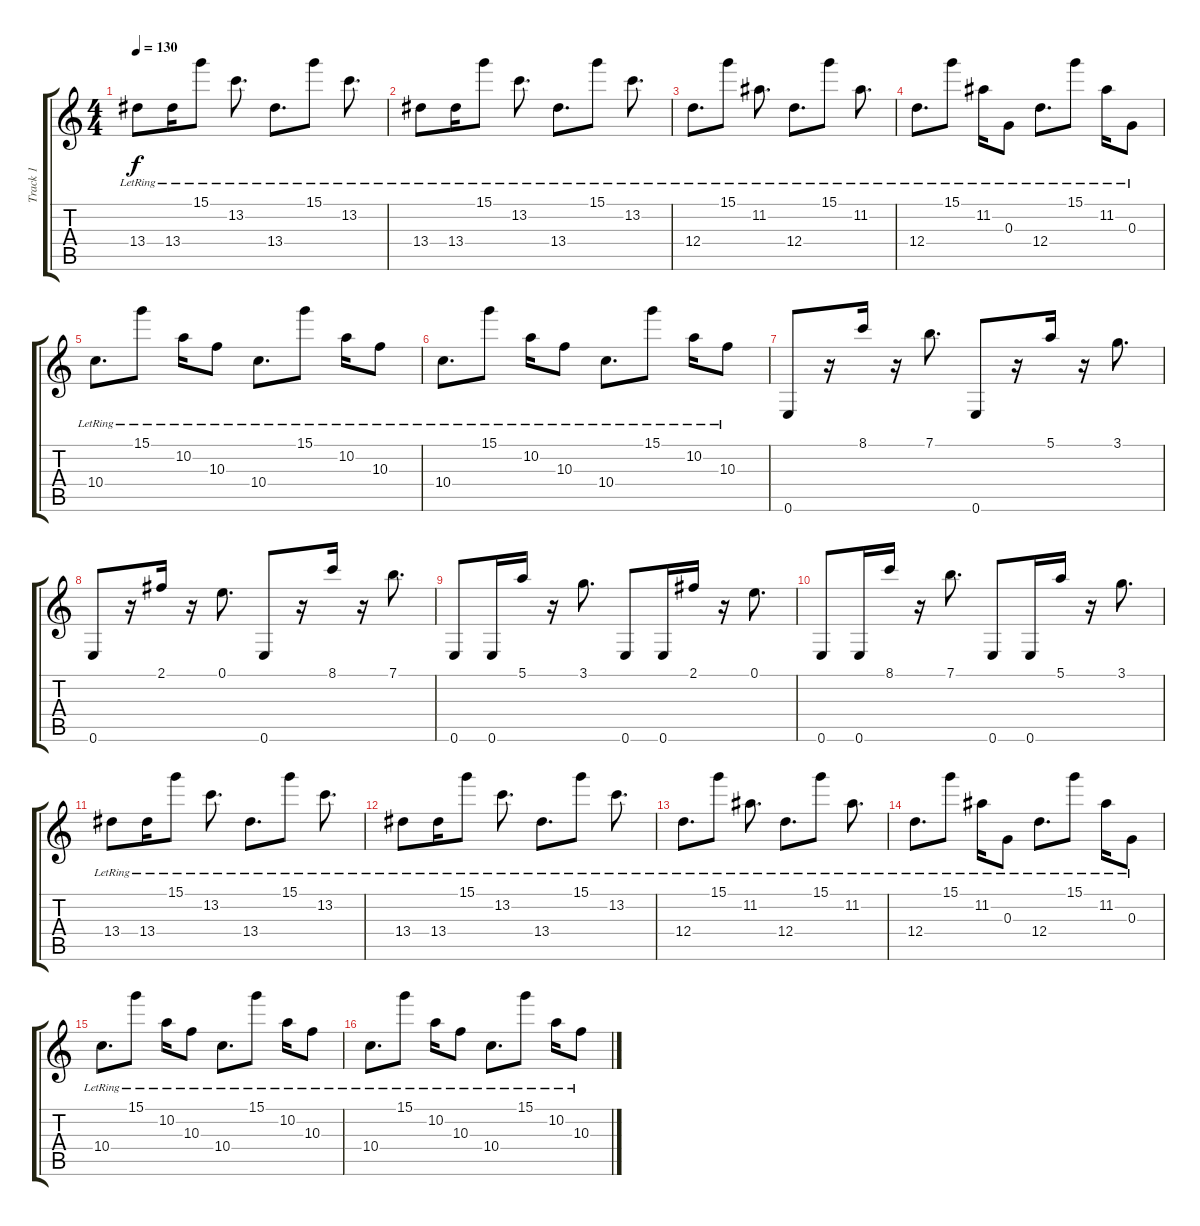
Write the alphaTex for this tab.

\track ("Track 1" "Track 1") {instrument electricguitarjazz}
\staff {score tabs}
\tuning (E4 B3 G3 D3 A2 E2) {hide}
\ts (4 4)
\tempo 130
\clef g2
\ks c
13.4{lr}.8{dy f volume 9 instrument electricguitarjazz} 13.4{lr}.16 15.1{lr}.8 13.2{lr}.8{d} 13.4{lr}.8{d} 15.1{lr}.8 13.2{lr}.8{d} |
13.4{lr}.8 13.4{lr}.16 15.1{lr}.8 13.2{lr}.8{d} 13.4{lr}.8{d} 15.1{lr}.8 13.2{lr}.8{d} |
12.4{lr}.8{d} 15.1{lr}.8 11.2{lr}.8{d} 12.4{lr}.8{d} 15.1{lr}.8 11.2{lr}.8{d} |
12.4{lr}.8{d} 15.1{lr}.8 11.2{lr}.16 0.3{lr}.8 12.4{lr}.8{d} 15.1{lr}.8 11.2{lr}.16 0.3{lr}.8 |
10.4{lr}.8{d} 15.1{lr}.8 10.2{lr}.16 10.3{lr}.8 10.4{lr}.8{d} 15.1{lr}.8 10.2{lr}.16 10.3{lr}.8 |
10.4{lr}.8{d} 15.1{lr}.8 10.2{lr}.16 10.3{lr}.8 10.4{lr}.8{d} 15.1{lr}.8 10.2{lr}.16 10.3{lr}.8 |
0.6.8{volume 13} r.16 8.1.16 r.16 7.1.8{d} 0.6.8 r.16 5.1.16 r.16 3.1.8{d} |
0.6.8 r.16 2.1.16 r.16 0.1.8{d} 0.6.8 r.16 8.1.16 r.16 7.1.8{d} |
0.6.8 0.6.16 5.1.16 r.16 3.1.8{d} 0.6.8 0.6.16 2.1.16 r.16 0.1.8{d} |
0.6.8 0.6.16 8.1.16 r.16 7.1.8{d} 0.6.8 0.6.16 5.1.16 r.16 3.1.8{d} |
13.4{lr}.8{volume 9 instrument electricguitarjazz} 13.4{lr}.16 15.1{lr}.8 13.2{lr}.8{d} 13.4{lr}.8{d} 15.1{lr}.8 13.2{lr}.8{d} |
13.4{lr}.8 13.4{lr}.16 15.1{lr}.8 13.2{lr}.8{d} 13.4{lr}.8{d} 15.1{lr}.8 13.2{lr}.8{d} |
12.4{lr}.8{d} 15.1{lr}.8 11.2{lr}.8{d} 12.4{lr}.8{d} 15.1{lr}.8 11.2{lr}.8{d} |
12.4{lr}.8{d} 15.1{lr}.8 11.2{lr}.16 0.3{lr}.8 12.4{lr}.8{d} 15.1{lr}.8 11.2{lr}.16 0.3{lr}.8 |
10.4{lr}.8{d} 15.1{lr}.8 10.2{lr}.16 10.3{lr}.8 10.4{lr}.8{d} 15.1{lr}.8 10.2{lr}.16 10.3{lr}.8 |
10.4{lr}.8{d} 15.1{lr}.8 10.2{lr}.16 10.3{lr}.8 10.4{lr}.8{d} 15.1{lr}.8 10.2{lr}.16 10.3{lr}.8
